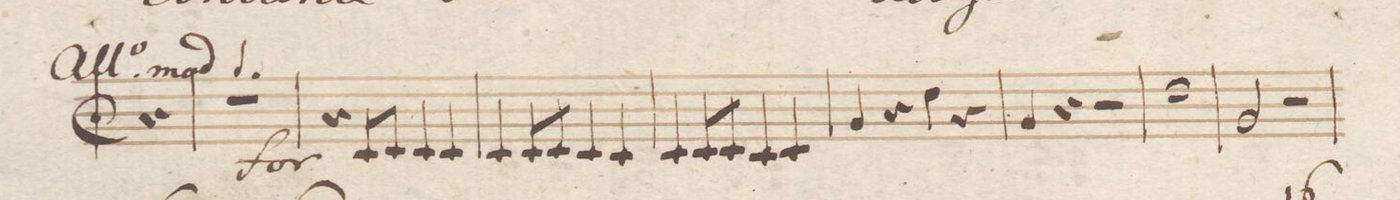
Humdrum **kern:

**kern	**dynam
*I"Clarino 2do in C	*
*clefG2	*
*k[b-]	*
*met(c|)	*
*M2/2	*
4r	.
=52	=52
1r	.
=53	=53
4r	.
8f/L	f
8f/J	.
4f/	.
4f/	.
=54	=54
4f/	.
8f/L	.
8f/J	.
4f/	.
4f/	.
=55	=55
4f/	.
8f/L	.
8f/J	.
4f/	.
4f/	.
=56	=56
4cc/	.
4r	.
4gg\	.
4r	.
=57	=57
4cc/	.
4r	.
2r	.
=58	=58
1gg	.
=59	=59
2cc/	.
2r	.
=60	=60
*-	*-
